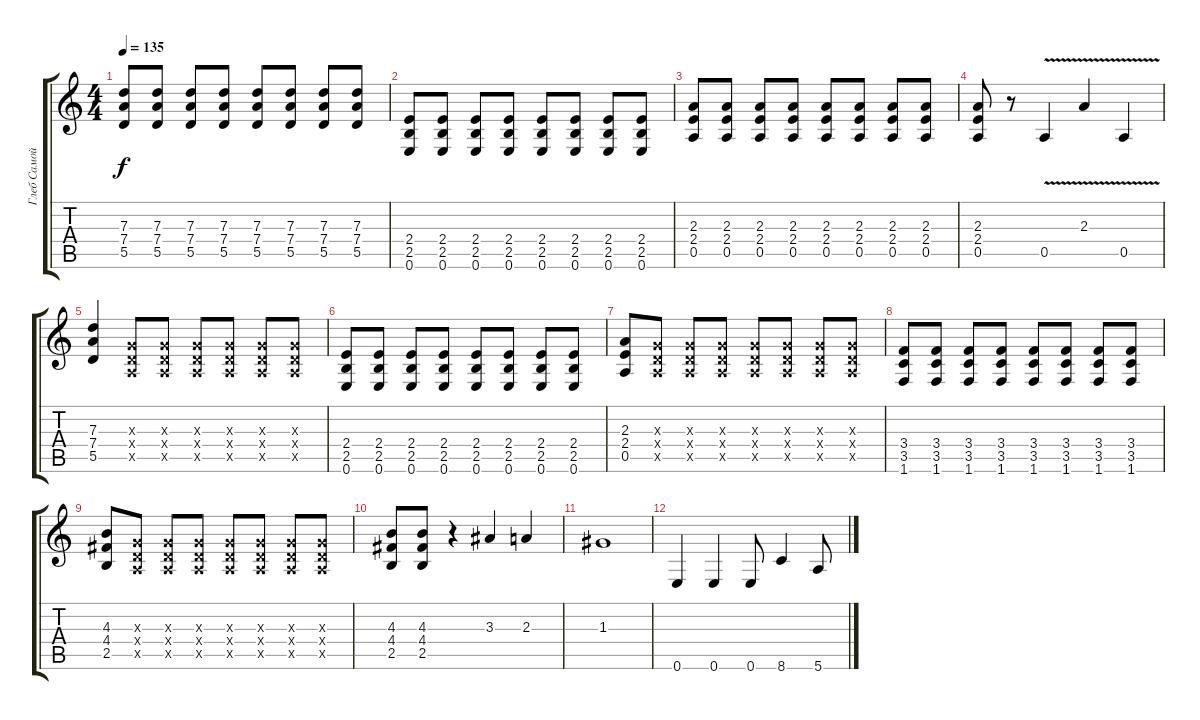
\track ("Глеб Самойлов" "Глеб Самой") {instrument distortionguitar}
\staff {score tabs}
\tuning (E4 B3 G3 D3 A2 E2) {hide}
\ts (4 4)
\tempo 135
\clef g2
\ks c
(7.3 7.4 5.5).8{dy f} (7.3 7.4 5.5).8 (7.3 7.4 5.5).8 (7.3 7.4 5.5).8 (7.3 7.4 5.5).8 (7.3 7.4 5.5).8 (7.3 7.4 5.5).8 (7.3 7.4 5.5).8 |
(2.4 2.5 0.6).8 (2.4 2.5 0.6).8 (2.4 2.5 0.6).8 (2.4 2.5 0.6).8 (2.4 2.5 0.6).8 (2.4 2.5 0.6).8 (2.4 2.5 0.6).8 (2.4 2.5 0.6).8 |
(2.3 2.4 0.5).8 (2.3 2.4 0.5).8 (2.3 2.4 0.5).8 (2.3 2.4 0.5).8 (2.3 2.4 0.5).8 (2.3 2.4 0.5).8 (2.3 2.4 0.5).8 (2.3 2.4 0.5).8 |
(2.3 2.4 0.5).8 r.8 0.5{v}.4 2.3{v}.4 0.5{v}.4 |
(7.3 7.4 5.5).4 (0.3{x} 0.4{x} 0.5{x}).8 (0.3{x} 0.4{x} 0.5{x}).8 (0.3{x} 0.4{x} 0.5{x}).8 (0.3{x} 0.4{x} 0.5{x}).8 (0.3{x} 0.4{x} 0.5{x}).8 (0.3{x} 0.4{x} 0.5{x}).8 |
(2.4 2.5 0.6).8 (2.4 2.5 0.6).8 (2.4 2.5 0.6).8 (2.4 2.5 0.6).8 (2.4 2.5 0.6).8 (2.4 2.5 0.6).8 (2.4 2.5 0.6).8 (2.4 2.5 0.6).8 |
(2.3 2.4 0.5).8 (0.3{x} 0.4{x} 0.5{x}).8 (0.3{x} 0.4{x} 0.5{x}).8 (0.3{x} 0.4{x} 0.5{x}).8 (0.3{x} 0.4{x} 0.5{x}).8 (0.3{x} 0.4{x} 0.5{x}).8 (0.3{x} 0.4{x} 0.5{x}).8 (0.3{x} 0.4{x} 0.5{x}).8 |
(3.4 3.5 1.6).8 (3.4 3.5 1.6).8 (3.4 3.5 1.6).8 (3.4 3.5 1.6).8 (3.4 3.5 1.6).8 (3.4 3.5 1.6).8 (3.4 3.5 1.6).8 (3.4 3.5 1.6).8 |
(4.3 4.4 2.5).8 (0.3{x} 0.4{x} 0.5{x}).8 (0.3{x} 0.4{x} 0.5{x}).8 (0.3{x} 0.4{x} 0.5{x}).8 (0.3{x} 0.4{x} 0.5{x}).8 (0.3{x} 0.4{x} 0.5{x}).8 (0.3{x} 0.4{x} 0.5{x}).8 (0.3{x} 0.4{x} 0.5{x}).8 |
(4.3 4.4 2.5).8 (4.3 4.4 2.5).8 r.4 3.3.4 2.3.4 |
1.3.1 |
0.6.4 0.6.4 0.6.8 8.6.4 5.6.8
